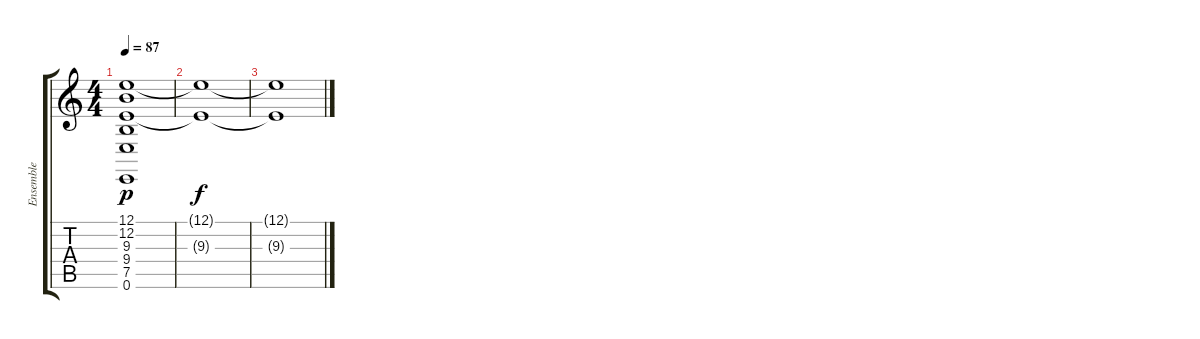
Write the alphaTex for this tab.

\track ("Ensemble" "Ensemble") {instrument stringensemble1}
\staff {score tabs}
\tuning (E4 B3 G3 D3 A2 E2) {hide}
\ts (4 4)
\tempo 87
\clef g2
\ks c
(12.1 12.2 9.3 9.4 7.5 0.6).1{dy p} |
(12.1{t} 9.3{t}).1{dy f} |
(12.1{t} 9.3{t}).1
